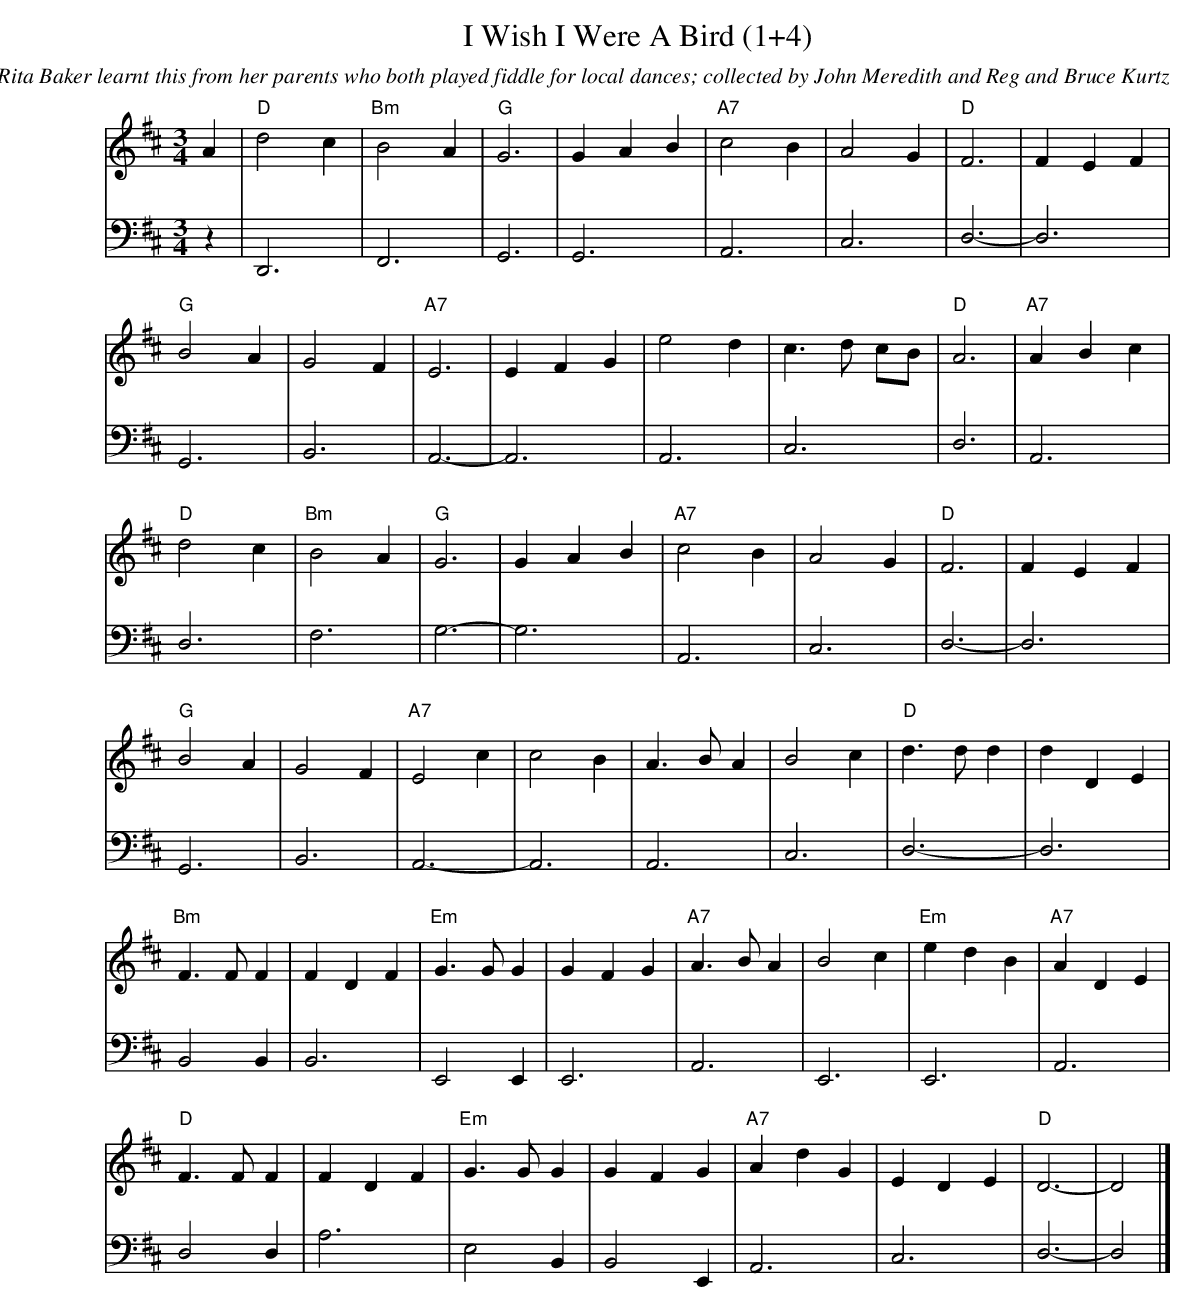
X:1
T:I Wish I Were A Bird (1+4)
C:Rita Baker learnt this from her parents who both played fiddle for local dances; collected by John Meredith and Reg and Bruce Kurtz
M:3/4
L:1/4
K:D
V:1
A|"D"d2c|"Bm"B2A|"G"G3|GAB|"A7"c2B|A2G|"D"F3|FEF|
"G"B2A|G2F|"A7"E3|EFG|e2d|c>d c/B/|"D"A3|"A7"ABc|
"D"d2c|"Bm"B2A|"G"G3|GAB|"A7"c2B|A2G|"D"F3|FEF|
"G"B2A|G2F|"A7"E2c|c2B|A>BA|B2c|"D"d>dd|dDE|
"Bm"F>FF|FDF|"Em"G>GG|GFG|"A7"A>BA|B2c|"Em"edB|"A7"ADE|
"D"F>FF|FDF|"Em"G>GG|GFG|"A7"AdG|EDE|"D"D3-|D2|]
V:4 clef=bass
z|D,,3|F,,3|G,,3|G,,3|A,,3|C,3|D,3-|D,3|
G,,3|B,,3|A,,3-|A,,3|A,,3|C,3|D,3|A,,3|
D,3|F,3|G,3-|G,3|A,,3|C,3|D,3-|D,3|
G,,3|B,,3|A,,3-|A,,3|A,,3|C,3|D,3-|D,3|
B,,2B,,|B,,3|E,,2E,,|E,,3|A,,3|E,,3|E,,3|A,,3|
D,2D,|A,3|E,2B,,|B,,2E,,|A,,3|C,3|D,3-|D,2|]
